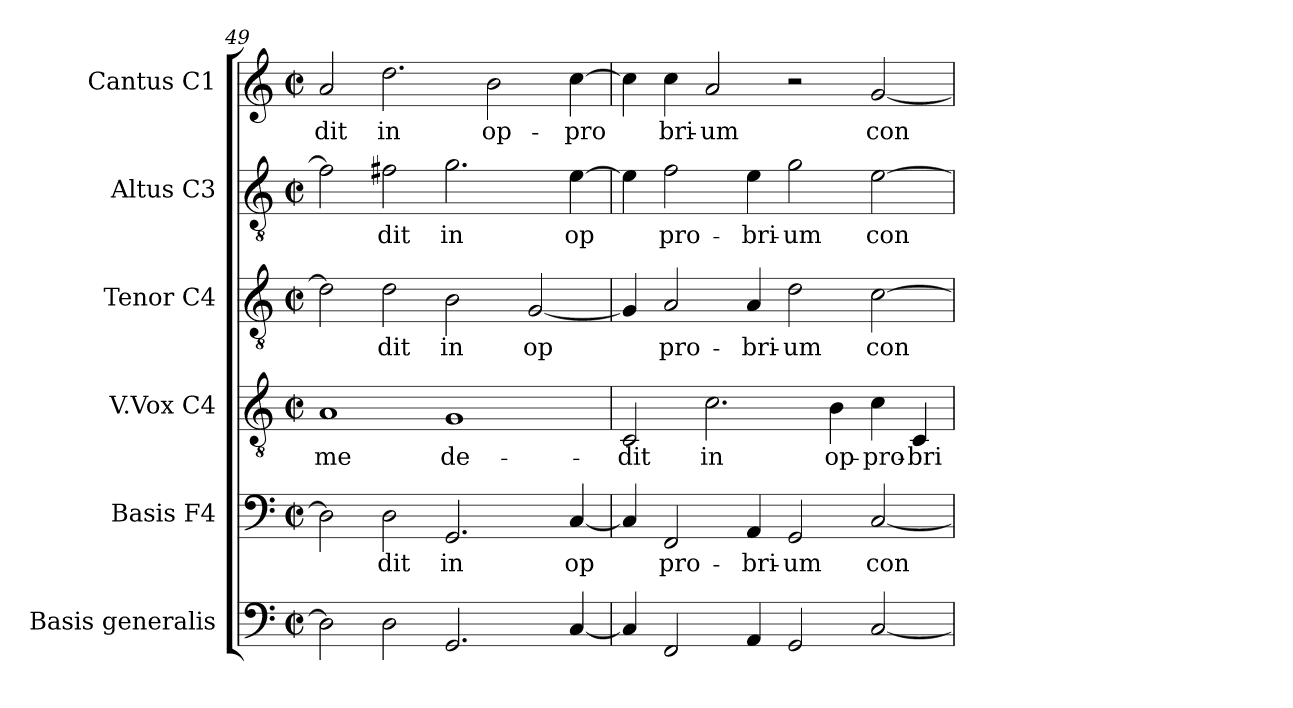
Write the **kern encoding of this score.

**kern	**kern	**text	**kern	**text	**kern	**text	**kern	**text	**kern	**text
*part6	*part5	*part5	*part4	*part4	*part3	*part3	*part2	*part2	*part1	*part1
*staff6	*staff5	*staff5	*staff4	*staff4	*staff3	*staff3	*staff2	*staff2	*staff1	*staff1
*I"Basis  generalis	*I"Basis  F4	*	*I"V.Vox  C4	*	*I"Tenor  C4	*	*I"Altus  C3	*	*I"Cantus  C1	*
*	*I'B	*	*	*	*I'T	*	*I'A	*	*I'C	*
*clefF4	*clefF4	*	*clefGv2	*	*clefGv2	*	*clefGv2	*	*clefG2	*
*k[]	*k[]	*	*k[]	*	*k[]	*	*k[]	*	*k[]	*
*C:	*C:	*	*C:	*	*C:	*	*C:	*	*C:	*
*M2/2	*M2/2	*	*M2/2	*	*M2/2	*	*M2/2	*	*M2/2	*
*met(c|)	*met(c|)	*	*met(c|)	*	*met(c|)	*	*met(c|)	*	*met(c|)	*
=49	=49	=49	=49	=49	=49	=49	=49	=49	=49	=49
!	!	!LO:LY:b:cj	!	!LO:LY:b:cj	!	!LO:LY:b:cj	!	!LO:LY:b:cj	!	!LO:LY:b:cj
2D\]	2D\]	--	1A	me	2d\]	--	2f#\]	--	2a/	-dit
!	!	!LO:LY:b:cj	!	!	!	!LO:LY:b:cj	!	!LO:LY:b:cj	!	!LO:LY:b:cj
2D\	2D\	-dit	.	.	2d\	-dit	2f#X\	-dit	2.dd\	in
!	!	!LO:LY:b:cj	!	!LO:LY:b:cj	!	!LO:LY:b:cj	!	!LO:LY:b:cj	!	!
2.GG/	2.GG/	in	1G	de-	2B\	in	2.g\	in	.	.
!	!	!	!	!	!	!	!	!	!	!LO:LY:b:cj
.	.	.	.	.	.	.	.	.	2b\	op-
!	!	!	!	!	!	!LO:LY:b:cj	!	!	!	!
.	.	.	.	.	[<2G/	op-	.	.	.	.
!	!	!LO:LY:b:cj	!	!	!	!	!	!LO:LY:b:cj	!	!LO:LY:b:cj
[<4C/	[<4C/	op-	.	.	.	.	[<4e\	op-	[<4cc\	-pro-
!!LO:LB:g=z
=50	=50	=50	=50	=50	=50	=50	=50	=50	=50	=50
!	!	!LO:LY:b:cj	!	!LO:LY:b:cj	!	!LO:LY:b:cj	!	!LO:LY:b:cj	!	!LO:LY:b:cj
4C/]	4C/]	--	2C/	-dit	4G/]	--	4e\]	--	4cc\]	--
!	!	!LO:LY:b:cj	!	!	!	!LO:LY:b:cj	!	!LO:LY:b:cj	!	!LO:LY:b:cj
2FF/	2FF/	-pro-	.	.	2A/	-pro-	2f\	-pro-	4cc\	-bri-
!	!	!	!	!LO:LY:b:cj	!	!	!	!	!	!LO:LY:b:cj
.	.	.	2.c\	in	.	.	.	.	2a/	-um
!	!	!LO:LY:b:cj	!	!	!	!LO:LY:b:cj	!	!LO:LY:b:cj	!	!
4AA/	4AA/	-bri-	.	.	4A/	-bri-	4e\	-bri-	.	.
!	!	!LO:LY:b:cj	!	!	!	!LO:LY:b:cj	!	!LO:LY:b:cj	!	!
2GG/	2GG/	-um	.	.	2d\	-um	2g\	-um	2r	.
!	!	!	!	!LO:LY:b:cj	!	!	!	!	!	!
.	.	.	4B\	op-	.	.	.	.	.	.
!	!	!LO:LY:b:cj	!	!LO:LY:b:cj	!	!LO:LY:b:cj	!	!LO:LY:b:cj	!	!LO:LY:b:cj
[<2C/	[<2C/	con-	4c\	-pro-	[>2c\	con-	[>2e\	con-	[<2g/	con-
!	!	!	!	!LO:LY:b:cj	!	!	!	!	!	!
.	.	.	4C/	-bri-	.	.	.	.	.	.
=	=	=	=	=	=	=	=	=	=	=
*-	*-	*-	*-	*-	*-	*-	*-	*-	*-	*-
